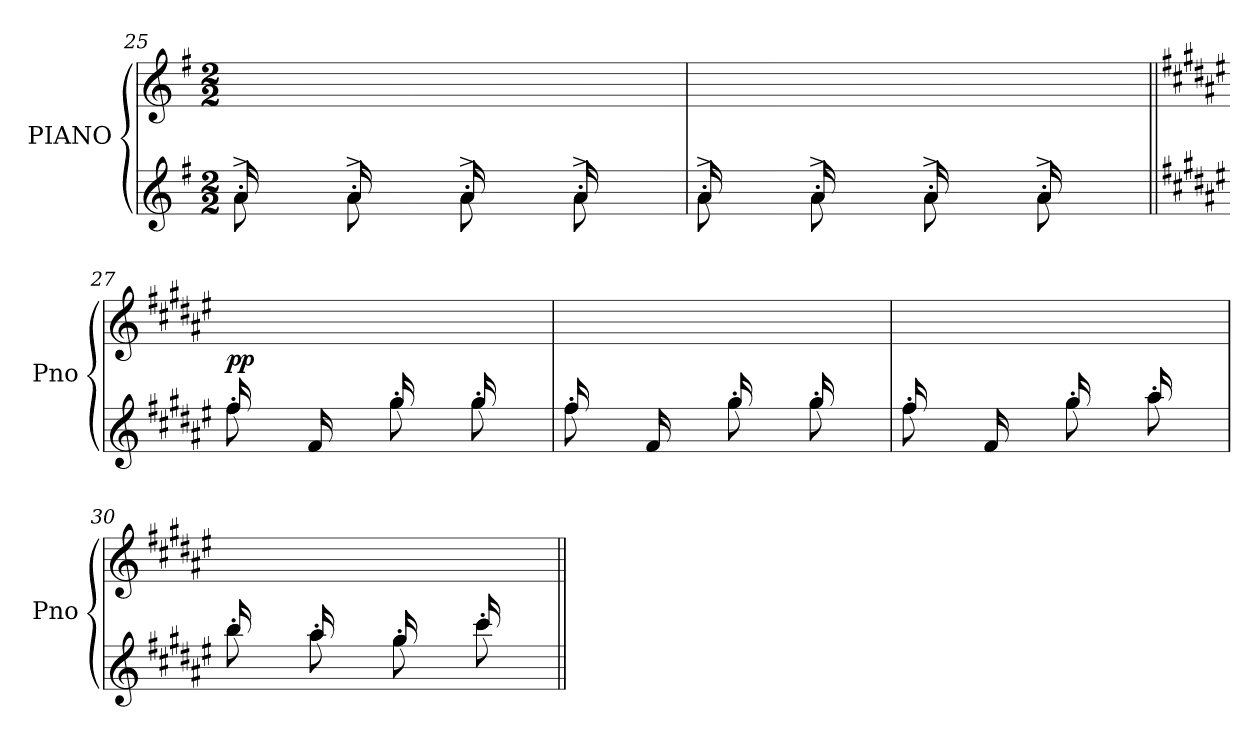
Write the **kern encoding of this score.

**kern	**kern	**dynam
*part1	*part1	*part1
*staff2	*staff1	*staff1/2
*I"PIANO	*	*
*I'Pno	*	*
!!LO:LB:g=z
*clefG2	*clefG2	*
*k[f#]	*k[f#]	*
*M2/2	*M2/2	*
=25	=25	=25
*^	*	*
*	*^	*	*
16a/LL	1ryy	8a'^\	16ryy	.
8.ryy	.	.	16cc#X\	.
.	.	8ryy	16a\	.
.	.	.	16cc#\JJ	.
16a/LL	.	8a'^\	16ryy	.
8.ryy	.	.	16cc#\	.
.	.	8ryy	16a\	.
.	.	.	16cc#\JJ	.
16a/LL	.	8a'^\	16ryy	.
8.ryy	.	.	16cc#\	.
.	.	8ryy	16a\	.
.	.	.	16cc#\JJ	.
16a/LL	.	8a'^\	16ryy	.
8.ryy	.	.	16cc#\	.
.	.	8ryy	16a\	.
.	.	.	16cc#\JJ	.
=26	=26	=26	=26	=26
16a/LL	1ryy	8a'^\	16ryy	.
8.ryy	.	.	16cc#X\	.
.	.	8ryy	16a\	.
.	.	.	16cc#\JJ	.
16a/LL	.	8a'^\	16ryy	.
8.ryy	.	.	16cc#\	.
.	.	8ryy	16a\	.
.	.	.	16cc#\JJ	.
16a/LL	.	8a'^\	16ryy	.
8.ryy	.	.	16cc#\	.
.	.	8ryy	16a\	.
.	.	.	16cc#\JJ	.
16a/LL	.	8a'^\	16ryy	.
8.ryy	.	.	16cc#\	.
.	.	8ryy	16a\	.
.	.	.	16cc#\JJ	.
=27||	=27||	=27||	=27||	=27||
*k[f#c#g#d#a#e#]	*	*	*k[f#c#g#d#a#e#]	*
!	!	!	!	!LO:DY:b
16ff#/LL	1ryy	8ff#'\	16ryy	pp
8.ryy	.	.	16cc#\	.
.	.	4.ryy	16a#\	.
.	.	.	16f#\JJ	.
16f#/LL	.	.	16ryy	.
8.ryy	.	.	16f#\	.
.	.	.	16a#\	.
.	.	.	16cc#\JJ	.
16gg#/LL	.	8gg#'\	16ryy	.
8.ryy	.	.	16cc#\	.
.	.	8ryy	16b\	.
.	.	.	16g#\JJ	.
16gg#/LL	.	8gg#'\	16ryy	.
8.ryy	.	.	16cc#\	.
.	.	8ryy	16b\	.
.	.	.	16g#\JJ	.
!!LO:LB:g=z
=28	=28	=28	=28	=28
16ff#/LL	1ryy	8ff#'\	16ryy	.
8.ryy	.	.	16cc#\	.
.	.	4.ryy	16a#\	.
.	.	.	16f#\JJ	.
16f#/LL	.	.	16ryy	.
8.ryy	.	.	16f#\	.
.	.	.	16a#\	.
.	.	.	16cc#\JJ	.
16gg#/LL	.	8gg#'\	16ryy	.
8.ryy	.	.	16cc#\	.
.	.	8ryy	16b\	.
.	.	.	16g#\JJ	.
16gg#/LL	.	8gg#'\	16ryy	.
8.ryy	.	.	16cc#\	.
.	.	8ryy	16b\	.
.	.	.	16g#\JJ	.
=29	=29	=29	=29	=29
16ff#/LL	1ryy	8ff#'\	16ryy	.
8.ryy	.	.	16cc#\	.
.	.	4.ryy	16a#\	.
.	.	.	16f#\JJ	.
16f#/LL	.	.	16ryy	.
8.ryy	.	.	16f#\	.
.	.	.	16a#\	.
.	.	.	16cc#\JJ	.
16gg#/LL	.	8gg#'\	16ryy	.
8.ryy	.	.	16cc#\	.
.	.	8ryy	16b\	.
.	.	.	16g#\JJ	.
16aa#/LL	.	8aa#'\	16ryy	.
8.ryy	.	.	16cc#\	.
.	.	8ryy	16b\	.
.	.	.	16g#\JJ	.
=30	=30	=30	=30	=30
16bb/LL	1ryy	8bb'\	16ryy	.
8.ryy	.	.	16dd#\	.
.	.	8ryy	16cc#\	.
.	.	.	16b\JJ	.
16aa#/LL	.	8aa#'\	16ryy	.
8.ryy	.	.	16cc#\	.
.	.	8ryy	16b\	.
.	.	.	16a#\JJ	.
16gg#/LL	.	8gg#'\	16ryy	.
8.ryy	.	.	16dd#\	.
.	.	8ryy	16cc#\	.
.	.	.	16b\JJ	.
16ccc#/LL	.	8ccc#'\	16ryy	.
8.ryy	.	.	16ee#\	.
.	.	8ryy	16dd#\	.
.	.	.	16cc#\JJ	.
*v	*v	*v	*	*
=||	=||	=||
*-	*-	*-
